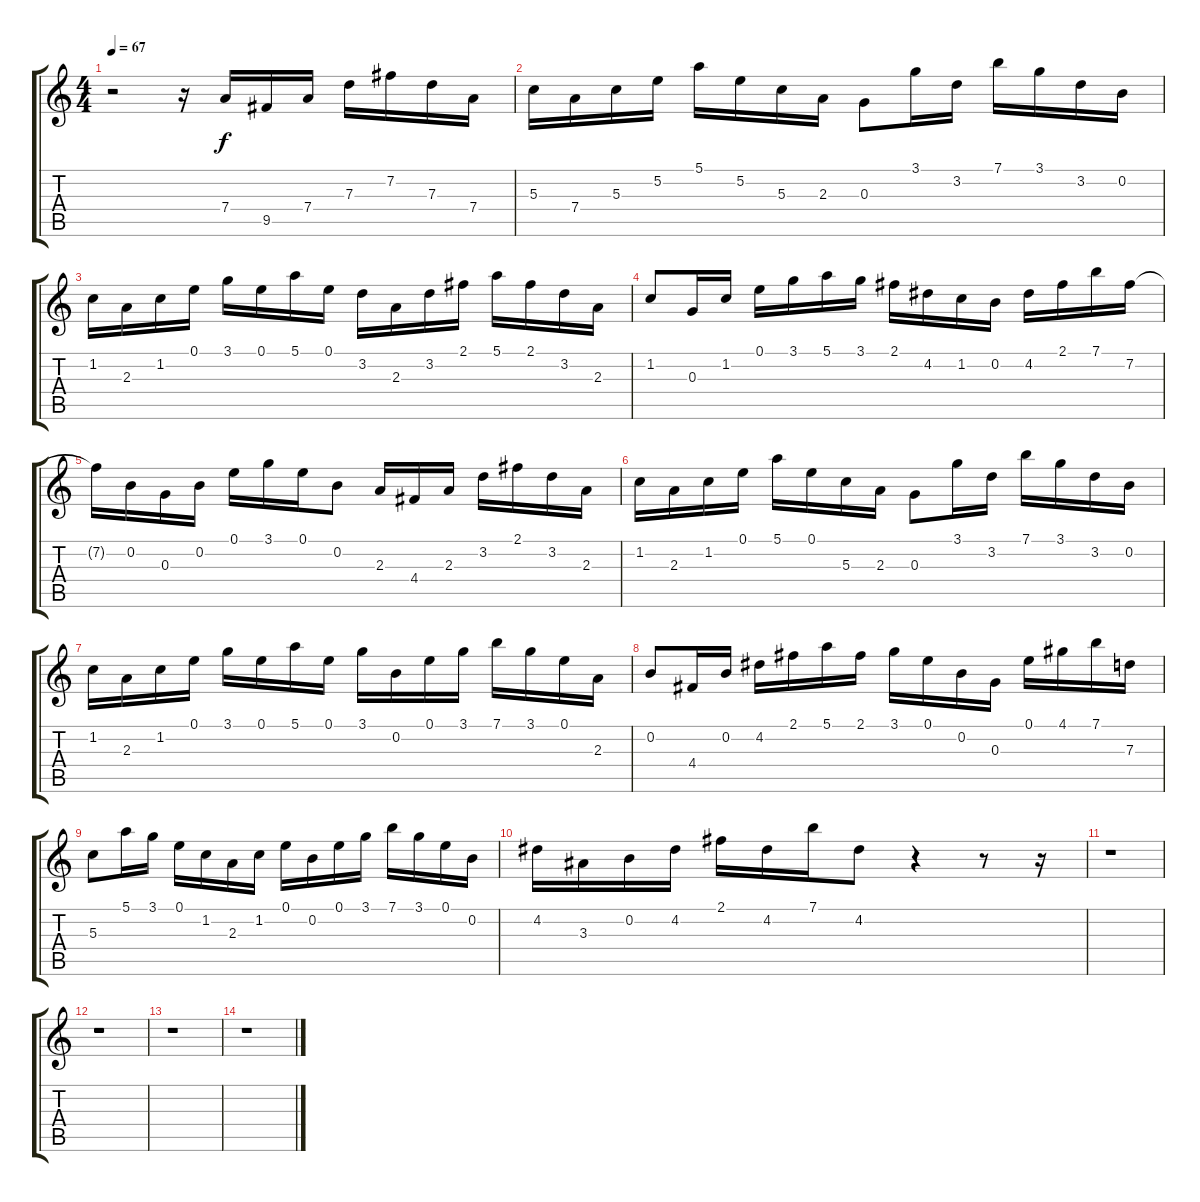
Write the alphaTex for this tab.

\track "" {instrument acousticguitarsteel}
\staff {score tabs}
\tuning (E4 B3 G3 D3 A2 E2) {hide}
\ts (4 4)
\tempo 67
\clef g2
\ks c
r.2{dy f} r.16 7.4.16 9.5.16 7.4.16 7.3.16 7.2.16 7.3.16 7.4.16 |
5.3.16 7.4.16 5.3.16 5.2.16 5.1.16 5.2.16 5.3.16 2.3.16 0.3.8 3.1.16 3.2.16 7.1.16 3.1.16 3.2.16 0.2.16 |
1.2.16 2.3.16 1.2.16 0.1.16 3.1.16 0.1.16 5.1.16 0.1.16 3.2.16 2.3.16 3.2.16 2.1.16 5.1.16 2.1.16 3.2.16 2.3.16 |
1.2.8 0.3.16 1.2.16 0.1.16 3.1.16 5.1.16 3.1.16 2.1.16 4.2.16 1.2.16 0.2.16 4.2.16 2.1.16 7.1.16 7.2.16 |
7.2{t}.16 0.2.16 0.3.16 0.2.16 0.1.16 3.1.16 0.1.16 0.2.8 2.3.16 4.4.16 2.3.16 3.2.16 2.1.16 3.2.16 2.3.16 |
1.2.16 2.3.16 1.2.16 0.1.16 5.1.16 0.1.16 5.3.16 2.3.16 0.3.8 3.1.16 3.2.16 7.1.16 3.1.16 3.2.16 0.2.16 |
1.2.16 2.3.16 1.2.16 0.1.16 3.1.16 0.1.16 5.1.16 0.1.16 3.1.16 0.2.16 0.1.16 3.1.16 7.1.16 3.1.16 0.1.16 2.3.16 |
0.2.8 4.4.16 0.2.16 4.2.16 2.1.16 5.1.16 2.1.16 3.1.16 0.1.16 0.2.16 0.3.16 0.1.16 4.1.16 7.1.16 7.3.16 |
5.3.8 5.1.16 3.1.16 0.1.16 1.2.16 2.3.16 1.2.16 0.1.16 0.2.16 0.1.16 3.1.16 7.1.16 3.1.16 0.1.16 0.2.16 |
4.2.16 3.3.16 0.2.16 4.2.16 2.1.16 4.2.16 7.1.16 4.2.8 r.4 r.8 r.16 |
r.1 |
r.1 |
r.1 |
r.1
